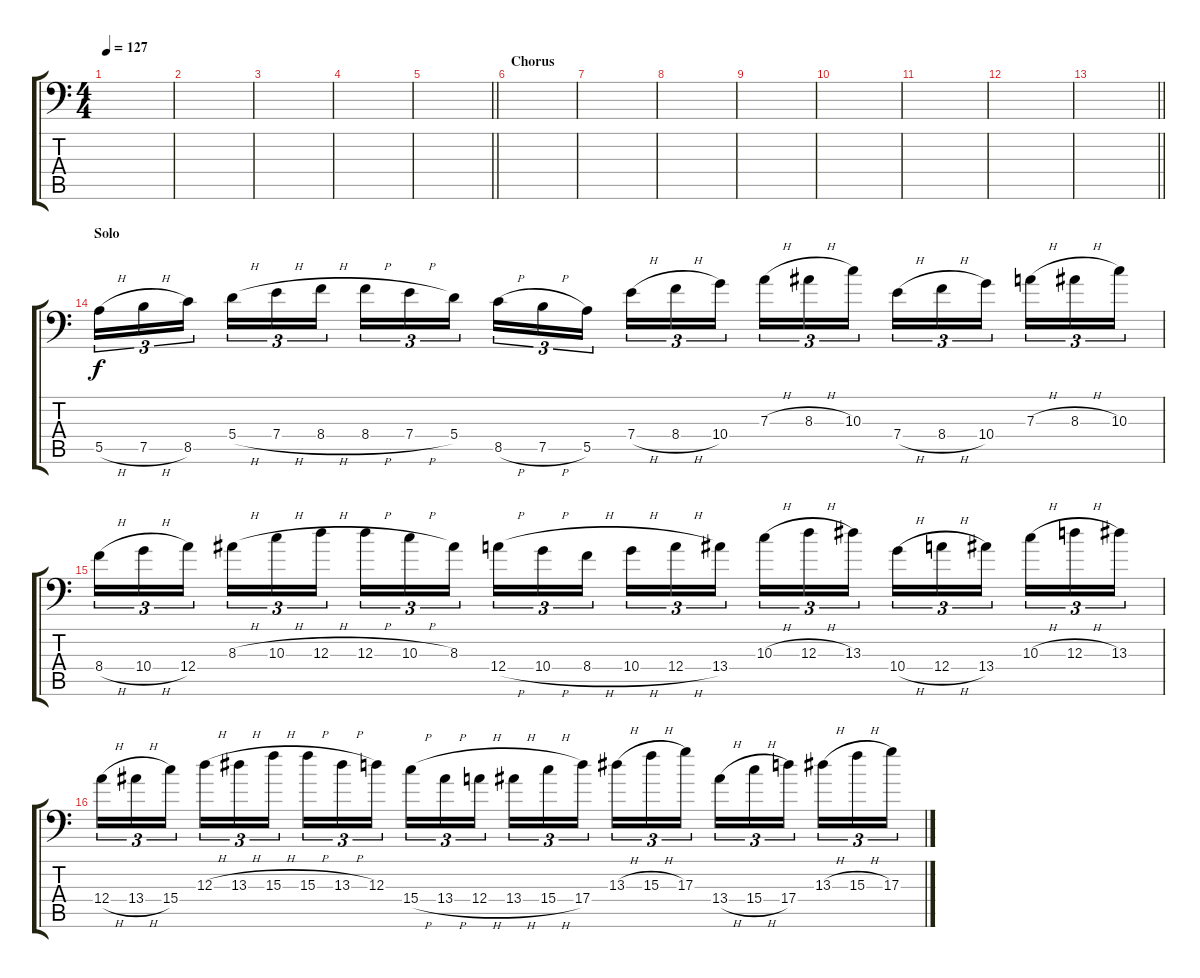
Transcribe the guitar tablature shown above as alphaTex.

\track "" {instrument overdrivenguitar}
\staff {score tabs}
\tuning (B3 Gb3 D3 A2 E2 A1) {hide}
\ts (4 4)
\tempo 127
\clef f4
\ks c
|
|
|
|
\barLineRight lightlight
|
\section ("" "Chorus")
|
|
|
|
|
|
|
\barLineRight lightlight
|
\section ("" "Solo")
5.5{h}.16{tu (3 2)} 7.5{h}.16{tu (3 2)} 8.5.16{tu (3 2) beam splitsecondary} 5.4{h}.16{tu (3 2)} 7.4{h}.16{tu (3 2)} 8.4{h}.16{tu (3 2)} 8.4{h}.16{tu (3 2)} 7.4{h}.16{tu (3 2)} 5.4.16{tu (3 2) beam splitsecondary} 8.5{h}.16{tu (3 2)} 7.5{h}.16{tu (3 2)} 5.5.16{tu (3 2)} 7.4{h}.16{tu (3 2)} 8.4{h}.16{tu (3 2)} 10.4.16{tu (3 2) beam splitsecondary} 7.3{h}.16{tu (3 2)} 8.3{h}.16{tu (3 2)} 10.3.16{tu (3 2)} 7.4{h}.16{tu (3 2)} 8.4{h}.16{tu (3 2)} 10.4.16{tu (3 2) beam splitsecondary} 7.3{h}.16{tu (3 2)} 8.3{h}.16{tu (3 2)} 10.3.16{tu (3 2)} |
8.4{h}.16{tu (3 2)} 10.4{h}.16{tu (3 2)} 12.4.16{tu (3 2) beam splitsecondary} 8.3{h}.16{tu (3 2)} 10.3{h}.16{tu (3 2)} 12.3{h}.16{tu (3 2)} 12.3{h}.16{tu (3 2)} 10.3{h}.16{tu (3 2)} 8.3.16{tu (3 2) beam splitsecondary} 12.4{h}.16{tu (3 2)} 10.4{h}.16{tu (3 2)} 8.4{h}.16{tu (3 2)} 10.4{h}.16{tu (3 2)} 12.4{h}.16{tu (3 2)} 13.4.16{tu (3 2) beam splitsecondary} 10.3{h}.16{tu (3 2)} 12.3{h}.16{tu (3 2)} 13.3.16{tu (3 2)} 10.4{h}.16{tu (3 2)} 12.4{h}.16{tu (3 2)} 13.4.16{tu (3 2) beam splitsecondary} 10.3{h}.16{tu (3 2)} 12.3{h}.16{tu (3 2)} 13.3.16{tu (3 2)} |
12.4{h}.16{tu (3 2)} 13.4{h}.16{tu (3 2)} 15.4.16{tu (3 2) beam splitsecondary} 12.3{h}.16{tu (3 2)} 13.3{h}.16{tu (3 2)} 15.3{h}.16{tu (3 2)} 15.3{h}.16{tu (3 2)} 13.3{h}.16{tu (3 2)} 12.3.16{tu (3 2) beam splitsecondary} 15.4{h}.16{tu (3 2)} 13.4{h}.16{tu (3 2)} 12.4{h}.16{tu (3 2)} 13.4{h}.16{tu (3 2)} 15.4{h}.16{tu (3 2)} 17.4.16{tu (3 2) beam splitsecondary} 13.3{h}.16{tu (3 2)} 15.3{h}.16{tu (3 2)} 17.3.16{tu (3 2)} 13.4{h}.16{tu (3 2)} 15.4{h}.16{tu (3 2)} 17.4.16{tu (3 2) beam splitsecondary} 13.3{h}.16{tu (3 2)} 15.3{h}.16{tu (3 2)} 17.3.16{tu (3 2)}
